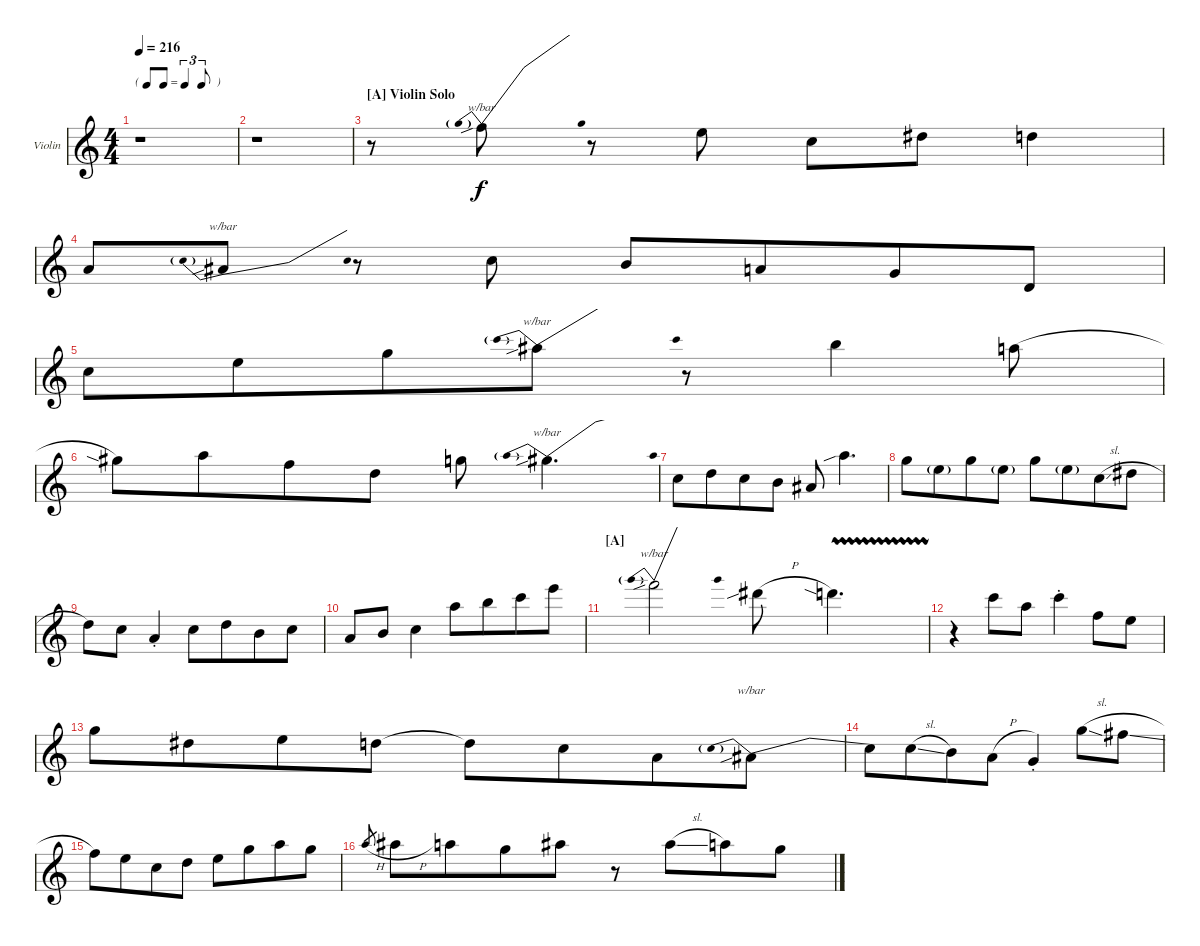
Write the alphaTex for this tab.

\defaultSystemsLayout 4
\bracketExtendMode groupsimilarinstruments
\firstSystemTrackNameOrientation horizontal
\otherSystemsTrackNameOrientation horizontal
\track ("Violin" "Violin") {instrument violin}
\staff {score}
\tuning (E5 A4 D4 G3)
\ts (4 4)
\tf triplet8th
\tempo 216
\clef g2
\ks c
r.1{dy f instrument violin} |
r.1 |
\section ("A" "Violin Solo")
r.8 3.1{sib}.8{tbe (predivedive default 0 -4 48 0)} r.8 0.1.8 3.2.8 6.2.8 5.2.4 |
0.2.8 3.2{sib}.8{tbe (predivedive default 0 -4 42 0)} r.8 3.2.8 2.2.8 0.2.8{beam merge} 5.3.8 0.3.8 |
3.2.8 0.1.8{beam merge} 3.1.8 8.1{sib}.8{tbe (predivedive default 0 -4 47.4 0)} r.8 7.1.4 5.1{h}.8 |
4.1{sia}.8 5.1.8{beam merge} 8.2.8 5.2.8 3.1.8 5.1{sib}.4{d tbe (predivedive default 0 -2 21 0)} |
3.2.8 5.2.8{beam merge} 3.2.8 2.2.8 1.2.8 5.1{sib}.4{d} |
3.1.8 0.1{g}.8{beam merge} 3.1.8 0.1{g}.8 3.1.8 0.1{g}.8{beam merge} 3.2{sl}.8 6.2{h}.8 |
5.2.8 3.2.8 0.2{st}.4 3.2.8 5.2.8{beam merge} 2.2.8 3.2.8 |
0.2.8 2.2.8 3.2.4 5.1.8 7.1.8{beam merge} 8.1.8 12.1.8 |
\section ("A" "")
15.1{sib}.2{tbe (predivedive default 0 -4 20.4 0)} 11.1{sib h}.8 10.1{vw sia}.4{d} |
r.4 8.1.8 5.1.8 8.1{st}.4 1.1.8 0.1.8 |
3.1.8 6.2.8{beam merge} 0.1.8 5.2.8 5.2{t}.8 3.2.8{beam merge} 0.2.8 3.2{sib}.8{tbe (predivedive default 0 -4 30 0)} |
3.2{t}.8 3.2{sl}.8{beam merge} 2.2.8 7.3{h}.8 5.3{st}.4 3.1{sl}.8 2.1{sl}.8 |
1.1.8 0.1.8{beam merge} 3.2.8 5.2.8 0.1.8 3.1.8{beam merge} 5.1.8 3.1.8 |
5.1{h}.8{gr} 6.1{h}.8 5.1.8{beam merge} 3.1.8 6.1.8 r.8 6.1{sl}.8{beam merge} 5.1.8 3.1.8
